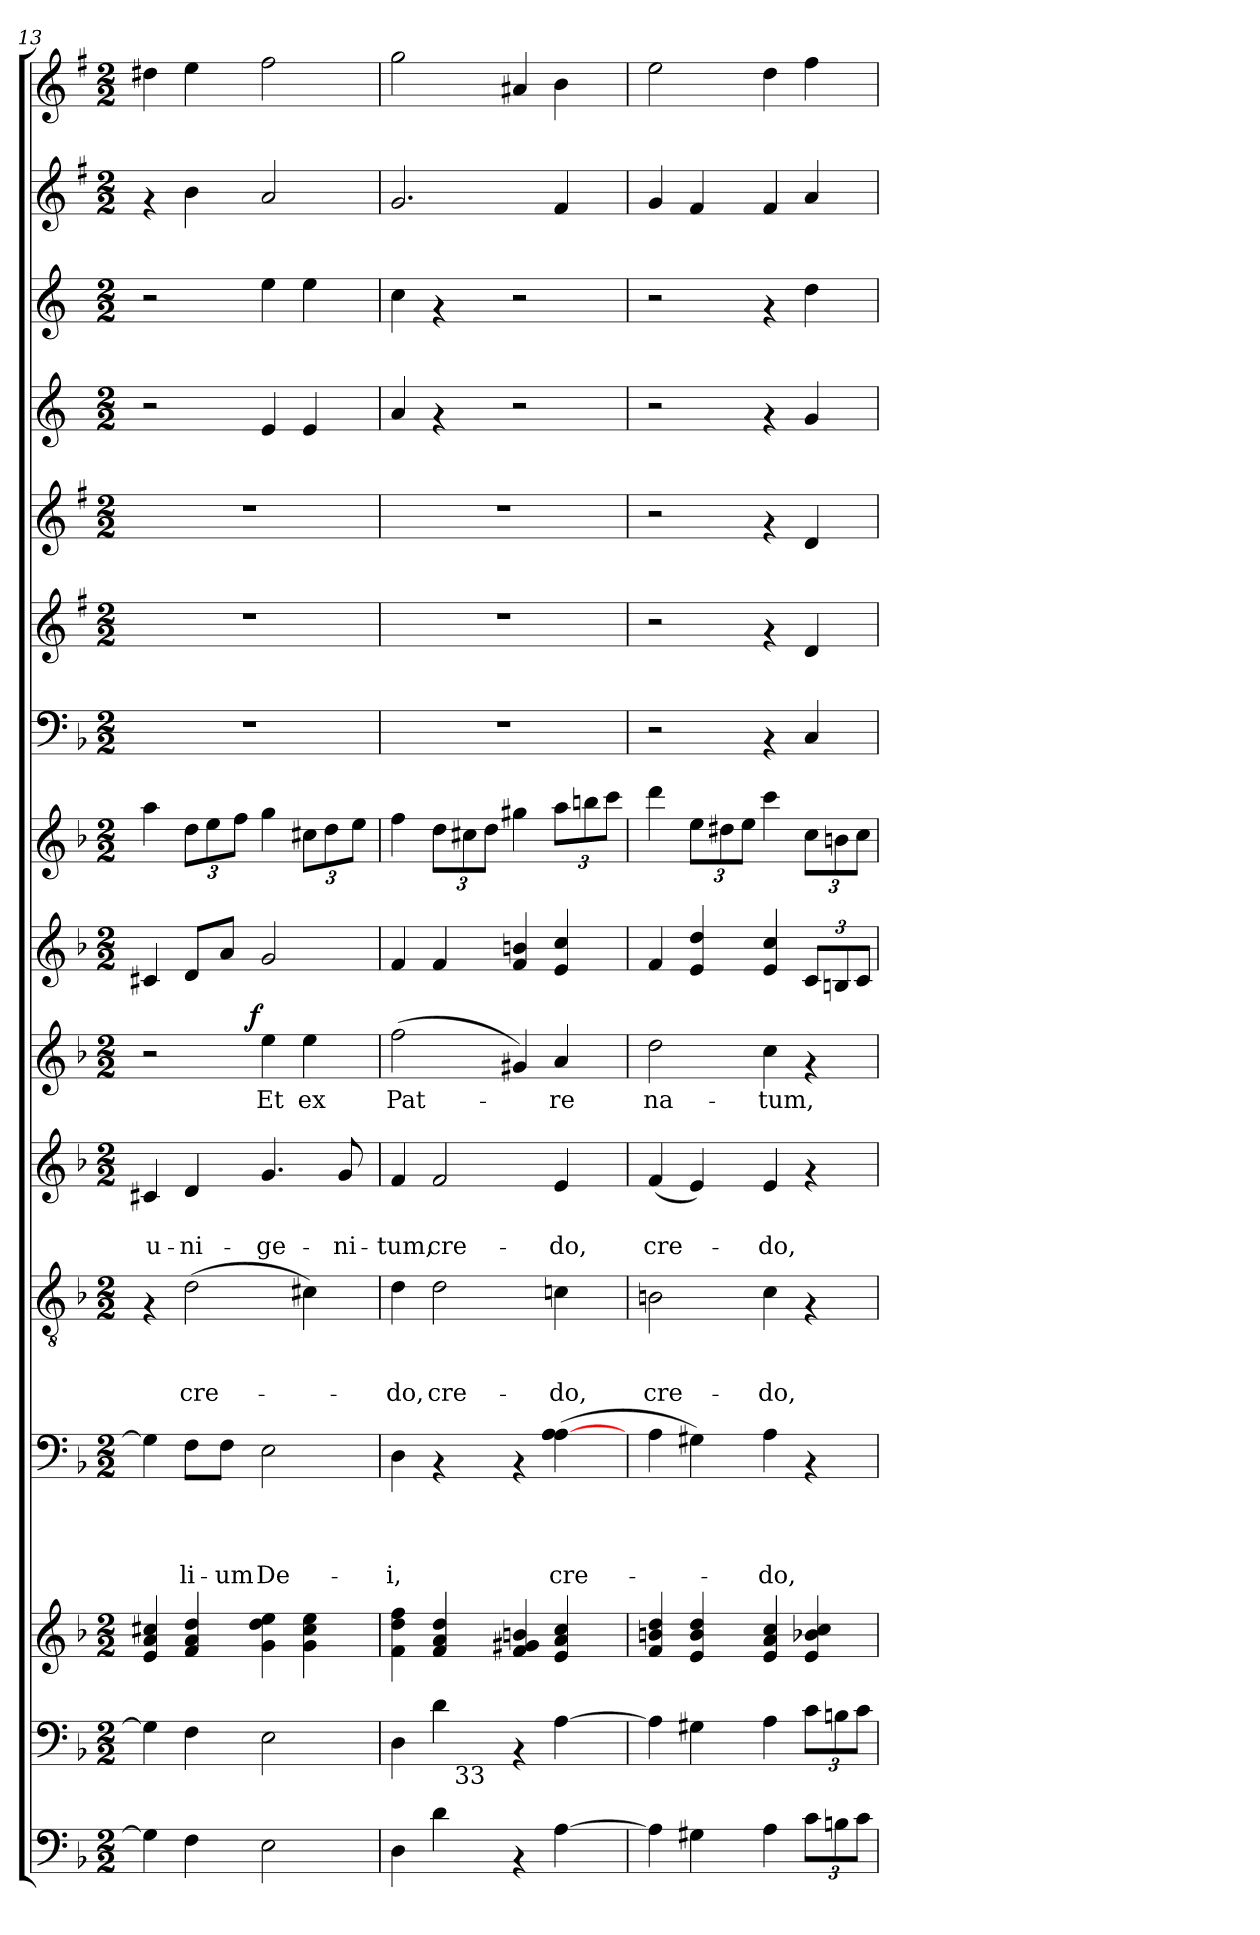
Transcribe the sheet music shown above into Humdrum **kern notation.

**kern	**kern	**kern	**kern	**text	**text	**text	**text	**kern	**text	**text	**text	**kern	**text	**text	**kern	**text	**dynam	**kern	**kern	**kern	**kern	**kern	**kern	**kern	**kern	**kern
*part15	*part14	*part14	*part13	*part13	*part13	*part13	*part13	*part12	*part12	*part12	*part12	*part11	*part11	*part11	*part10	*part10	*part10	*part9	*part8	*part7	*part6	*part5	*part4	*part3	*part2	*part1
*staff16	*staff15	*staff14	*staff13	*staff13	*staff13	*staff13	*staff13	*staff12	*staff12	*staff12	*staff12	*staff11	*staff11	*staff11	*staff10	*staff10	*staff10	*staff9	*staff8	*staff7	*staff6	*staff5	*staff4	*staff3	*staff2	*staff1
*clefF4	*clefF4	*clefG2	*clefF4	*	*	*	*	*clefGv2	*	*	*	*clefG2	*	*	*clefG2	*	*	*clefG2	*clefG2	*clefF4	*clefG2	*clefG2	*clefG2	*clefG2	*clefG2	*clefG2
*	*	*	*	*	*	*	*	*	*	*	*	*	*	*	*	*	*	*	*	*	*ITrd1c2	*ITrd1c2	*ITrd-3c-5	*ITrd-3c-5	*ITrd1c2	*ITrd1c2
*k[b-]	*k[b-]	*k[b-]	*k[b-]	*	*	*	*	*k[b-]	*	*	*	*k[b-]	*	*	*k[b-]	*	*	*k[b-]	*k[b-]	*k[b-]	*k[b-]	*k[b-]	*k[b-]	*k[b-]	*k[b-]	*k[b-]
*F:	*F:	*F:	*F:	*	*	*	*	*F:	*	*	*	*F:	*	*	*F:	*	*	*F:	*F:	*F:	*F:	*F:	*F:	*F:	*F:	*F:
*M2/2	*M2/2	*M2/2	*M2/2	*	*	*	*	*M2/2	*	*	*	*M2/2	*	*	*M2/2	*	*	*M2/2	*M2/2	*M2/2	*M2/2	*M2/2	*M2/2	*M2/2	*M2/2	*M2/2
=13	=13	=13	=13	=13	=13	=13	=13	=13	=13	=13	=13	=13	=13	=13	=13	=13	=13	=13	=13	=13	=13	=13	=13	=13	=13	=13
!	!	!	!	!	!	!	!	!	!	!	!	!	!	!LO:LY:b	!	!	!	!	!	!	!	!	!	!	!	!
*	*	*	*	*	*	*	*	*	*	*	*	*	*	*	*^	*	*	*	*	*	*	*	*	*	*	*
4G\]	4G\]	4e/ 4a/ 4cc#X/	4G\]	.	.	.	.	4rF	.	.	.	4c#X/	.	u-	2r	4...ryy	.	.	4c#X/	4aa\	1r	1r	1r	2r	2r	4rf	4cc#X\
!	!	!	!	!	!	!	!LO:LY:b	!	!	!	!LO:LY:b	!	!	!LO:LY:b	!	!	!	!	!	!	!	!	!	!	!	!	!
*	*	*	*	*	*	*	*	*	*	*	*	*	*	*	*	*	*	*	*	*Xbrackettup	*	*	*	*	*	*	*
4F\	4F\	4f/ 4a/ 4dd/	8F\L	.	.	.	-li-	(>2d\	.	.	cre-	4d/	.	-ni-	.	.	.	.	8d/L	12dd\L	.	.	.	.	.	4a\	4dd\
.	.	.	.	.	.	.	.	.	.	.	.	.	.	.	.	.	.	.	.	12ee\	.	.	.	.	.	.	.
!	!	!	!	!	!	!	!LO:LY:b	!	!	!	!	!	!	!	!	!	!	!	!	!	!	!	!	!	!	!	!
.	.	.	8F\J	.	.	.	-um	.	.	.	.	.	.	.	.	.	.	.	8a/J	.	.	.	.	.	.	.	.
.	.	.	.	.	.	.	.	.	.	.	.	.	.	.	.	.	.	.	.	12ff\J	.	.	.	.	.	.	.
!	!	!	!	!	!	!	!	!	!	!	!	!	!	!	!	!	!	!LO:DY:a	!	!	!	!	!	!	!	!	!
.	.	.	.	.	.	.	.	.	.	.	.	.	.	.	.	2ryy	.	f	.	.	.	.	.	.	.	.	.
!	!	!	!	!	!	!	!LO:LY:b	!	!	!	!	!	!	!LO:LY:b	!	!	!LO:LY:b	!	!	!	!	!	!	!	!	!	!
2E\	2E\	4g\ 4dd\ 4ee\	2E\	.	.	.	De-	.	.	.	.	4.g/	.	-ge-	4ee\	.	Et	.	2g/	4gg\	.	.	.	4a/	4aa\	2g/	2ee\
!	!	!	!	!	!	!	!	!	!	!	!	!	!	!	!	!	!LO:LY:b	!	!	!	!	!	!	!	!	!	!
.	.	4g\ 4cc#\ 4ee\	.	.	.	.	.	4c#X\)	.	.	.	.	.	.	4ee\	.	ex	.	.	12cc#X\L	.	.	.	4a/	4aa\	.	.
.	.	.	.	.	.	.	.	.	.	.	.	.	.	.	.	.	.	.	.	12dd\	.	.	.	.	.	.	.
!	!	!	!	!	!	!	!	!	!	!	!	!	!	!LO:LY:b	!	!	!	!	!	!	!	!	!	!	!	!	!
.	.	.	.	.	.	.	.	.	.	.	.	8g/	.	-ni-	.	.	.	.	.	.	.	.	.	.	.	.	.
.	.	.	.	.	.	.	.	.	.	.	.	.	.	.	.	.	.	.	.	12ee\J	.	.	.	.	.	.	.
.	.	.	.	.	.	.	.	.	.	.	.	.	.	.	.	32ryy	.	.	.	.	.	.	.	.	.	.	.
=14	=14	=14	=14	=14	=14	=14	=14	=14	=14	=14	=14	=14	=14	=14	=14	=14	=14	=14	=14	=14	=14	=14	=14	=14	=14	=14	=14
!	!	!	!	!	!	!	!LO:LY:b	!	!	!	!LO:LY:b	!	!	!LO:LY:b	!	!	!LO:LY:b	!	!	!	!	!	!	!	!	!	!
*	*^	*	*	*	*	*	*	*	*	*	*	*	*	*	*v	*v	*	*	*	*	*	*	*	*	*	*	*
4D\	4D\	3ryy	4f\ 4dd\ 4ff\	4D\	.	.	.	-i,	4d\	.	.	-do,	4f/	.	-tum,	(>2ff\	Pat-	.	4f/	4ff\	1r	1r	1r	4dd/	4ff\	2.f/	2ff\
!	!	!	!	!	!	!	!	!	!	!	!	!LO:LY:b	!	!	!LO:LY:b	!	!	!	!	!	!	!	!	!	!	!	!
4d\	4d\	.	4f/ 4a/ 4dd/	4rAA	.	.	.	.	2d\	.	.	cre-	2f/	.	cre-	.	.	.	4f/	12dd\L	.	.	.	4rf	4rf	.	.
!	!	!LO:TX:b:t=33	!	!	!	!	!	!	!	!	!	!	!	!	!	!	!	!	!	!	!	!	!	!	!	!	!
.	.	3%2ryy	.	.	.	.	.	.	.	.	.	.	.	.	.	.	.	.	.	12cc#X\	.	.	.	.	.	.	.
.	.	.	.	.	.	.	.	.	.	.	.	.	.	.	.	.	.	.	.	12dd\J	.	.	.	.	.	.	.
4rAA	4rAA	.	4f/ 4g#X/ 4bn/	4rAA	.	.	.	.	.	.	.	.	.	.	.	4g#X/)	.	.	4f/ 4bn/	4gg#X\	.	.	.	2r	2r	.	4g#X/
!	!	!	!	!	!	!	!	!LO:LY:b	!	!	!	!LO:LY:b	!	!	!LO:LY:b	!	!LO:LY:b	!	!	!	!	!	!	!	!	!	!
[>4A\	[>4A\	.	4e/ 4a/ 4cc/	(>4A\ [>4A\	.	.	.	cre-	4cn\	.	.	-do,	4e/	.	-do,	4a/	-re	.	4e/ 4cc/	12aa\L	.	.	.	.	.	4e/	4a\
.	.	.	.	.	.	.	.	.	.	.	.	.	.	.	.	.	.	.	.	12bbn\	.	.	.	.	.	.	.
.	.	.	.	.	.	.	.	.	.	.	.	.	.	.	.	.	.	.	.	12ccc\J	.	.	.	.	.	.	.
=15	=15	=15	=15	=15	=15	=15	=15	=15	=15	=15	=15	=15	=15	=15	=15	=15	=15	=15	=15	=15	=15	=15	=15	=15	=15	=15	=15
!	!	!	!	!	!	!	!	!	!	!	!	!LO:LY:b	!	!	!LO:LY:b	!	!LO:LY:b	!	!	!	!	!	!	!	!	!	!
*	*v	*v	*	*	*	*	*	*	*	*	*	*	*	*	*	*	*	*	*	*	*	*	*	*	*	*	*
4A\]	4A\]	4f/ 4bn/ 4dd/	4A\	.	.	.	.	2Bn\	.	.	cre-	(<4f/	.	cre-	2dd\	na-	.	4f/	4ddd\	2r	2r	2r	2r	2r	4f/	2dd\
4G#X\	4G#X\	4e/ 4b/ 4dd/	4G#X\)	.	.	.	.	.	.	.	.	4e/)	.	.	.	.	.	4e/ 4dd/	12ee\L	.	.	.	.	.	4e/	.
.	.	.	.	.	.	.	.	.	.	.	.	.	.	.	.	.	.	.	12dd#X\	.	.	.	.	.	.	.
.	.	.	.	.	.	.	.	.	.	.	.	.	.	.	.	.	.	.	12ee\J	.	.	.	.	.	.	.
!	!	!	!	!	!	!	!LO:LY:b	!	!	!	!LO:LY:b	!	!	!LO:LY:b	!	!LO:LY:b	!	!	!	!	!	!	!	!	!	!
4A\	4A\	4e/ 4a/ 4cc/	4A\	.	.	.	-do,	4c\	.	.	-do,	4e/	.	-do,	4cc\	-tum,	.	4e/ 4cc/	4ccc\	4rAA	4rf	4rf	4rf	4rf	4e/	4cc\
*	*	*	*	*	*	*	*	*	*	*	*	*	*	*	*	*	*	*Xbrackettup	*	*	*	*	*	*	*	*
12c\L	12c\L	4e/ 4b-X/ 4cc/	4rAA	.	.	.	.	4rF	.	.	.	4rf	.	.	4rf	.	.	12c/L	12cc\L	4C/	4c/	4c/	4cc/	4gg\	4g/	4ee\
12Bn\	12Bn\	.	.	.	.	.	.	.	.	.	.	.	.	.	.	.	.	12Bn/	12bn\	.	.	.	.	.	.	.
12c\J	12c\J	.	.	.	.	.	.	.	.	.	.	.	.	.	.	.	.	12c/J	12cc\J	.	.	.	.	.	.	.
=	=	=	=	=	=	=	=	=	=	=	=	=	=	=	=	=	=	=	=	=	=	=	=	=	=	=
*-	*-	*-	*-	*-	*-	*-	*-	*-	*-	*-	*-	*-	*-	*-	*-	*-	*-	*-	*-	*-	*-	*-	*-	*-	*-	*-
